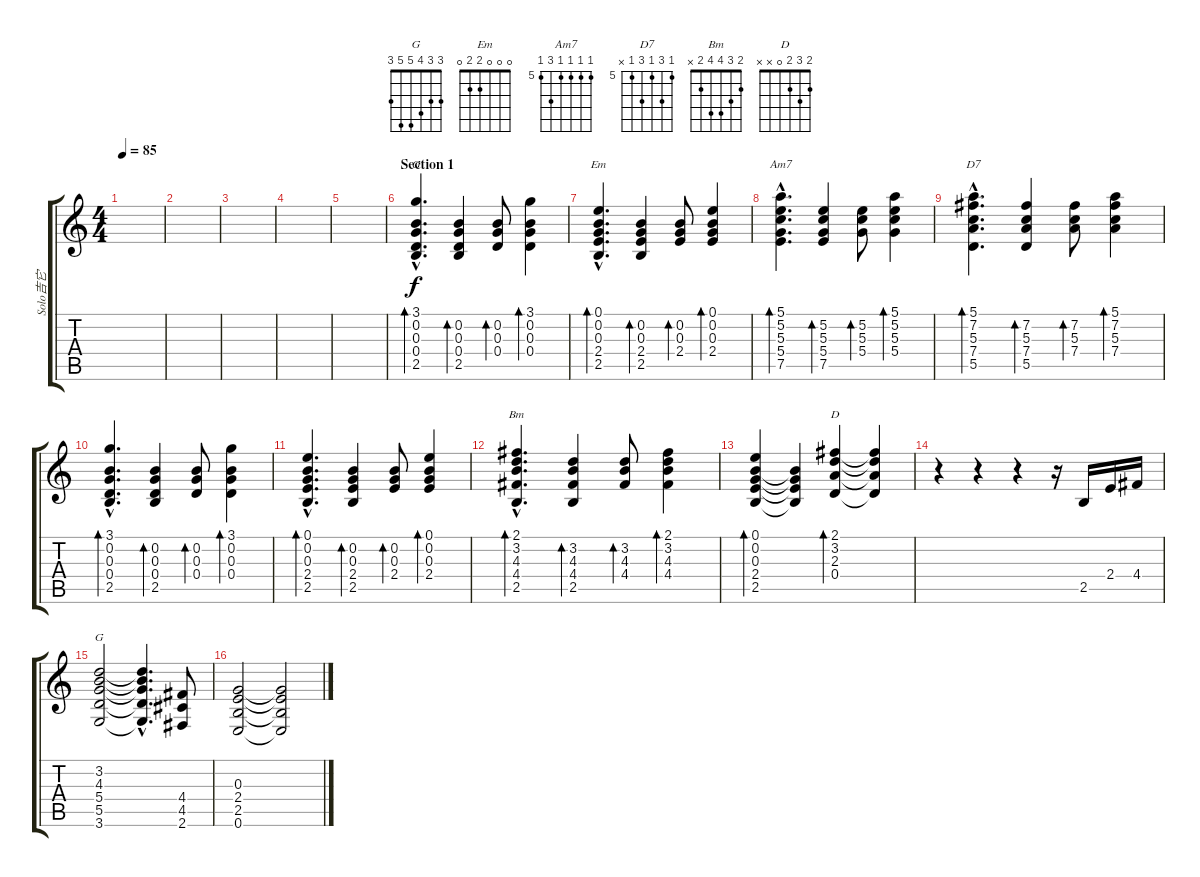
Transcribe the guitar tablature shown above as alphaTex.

\track ("Solo吉它" "Solo吉它") {instrument acousticguitarsteel}
\staff {score tabs}
\tuning (E4 B3 G3 D3 A2 E2) {hide}
\chord ("G" 3 0 0 0 2 3)
\chord ("Em" 0 0 0 2 2 0)
\chord ("Am7" 5 5 5 5 7 5) {firstfret 5}
\chord ("D7" 5 7 5 7 5 x) {firstfret 5}
\chord ("Bm" 2 3 4 4 2 x)
\chord ("D" 2 3 2 0 x x)
\chord ("G" 3 3 4 5 5 3)
\ts (4 4)
\tempo 85
\clef g2
\ks c
|
|
|
|
|
\section ("" "Section 1")
(3.1{hac} 0.2{hac} 0.3{hac} 0.4{hac} 2.5{hac}).4{d bd 30 ch "G"} (0.2 0.3 0.4 2.5).4{bd 30} (0.2 0.3 0.4).8{bd 30} (3.1 0.2 0.3 0.4).4{bd 30} |
(0.1{hac} 0.2{hac} 0.3{hac} 2.4{hac} 2.5{hac}).4{d bd 30 ch "Em"} (0.2 0.3 2.4 2.5).4{bd 30} (0.2 0.3 2.4).8{bd 30} (0.1 0.2 0.3 2.4).4{bd 30} |
(5.1{hac} 5.2{hac} 5.3{hac} 5.4{hac} 7.5{hac}).4{d bd 30 ch "Am7"} (5.2 5.3 5.4 7.5).4{bd 30} (5.2 5.3 5.4).8{bd 30} (5.1 5.2 5.3 5.4).4{bd 30} |
(5.1{hac} 7.2{hac} 5.3{hac} 7.4{hac} 5.5{hac}).4{d bd 30 ch "D7"} (7.2 5.3 7.4 5.5).4{bd 30} (7.2 5.3 7.4).8{bd 30} (5.1 7.2 5.3 7.4).4{bd 30} |
(3.1{hac} 0.2{hac} 0.3{hac} 0.4{hac} 2.5{hac}).4{d bd 30} (0.2 0.3 0.4 2.5).4{bd 30} (0.2 0.3 0.4).8{bd 30} (3.1 0.2 0.3 0.4).4{bd 30} |
(0.1{hac} 0.2{hac} 0.3{hac} 2.4{hac} 2.5{hac}).4{d bd 30} (0.2 0.3 2.4 2.5).4{bd 30} (0.2 0.3 2.4).8{bd 30} (0.1 0.2 0.3 2.4).4{bd 30} |
(2.1{hac} 3.2{hac} 4.3{hac} 4.4{hac} 2.5{hac}).4{d bd 30 ch "Bm"} (3.2 4.3 4.4 2.5).4{bd 30} (3.2 4.3 4.4).8{bd 30} (2.1 3.2 4.3 4.4).4{bd 30} |
(0.1 0.2 0.3 2.4 2.5).4{bd 240} (0.2{t} 0.3{t} 2.4{t} 2.5{t}).4 (2.1 3.2 2.3 0.4).4{bd 240 ch "D"} (2.1{t} 3.2{t} 2.3{t} 0.4{t}).4 |
r.4 r.4 r.4 r.16 2.5.16{volume 11 instrument distortionguitar} 2.4.16 4.4.16 |
(3.2 4.3 5.4 5.5 3.6).2{ch "G"} (3.2{hac t} 4.3{hac t} 5.4{hac t} 5.5{hac t} 3.6{hac t}).4{d} (4.4 4.5 2.6).8 |
(0.3 2.4 2.5 0.6).2 (0.3{t} 2.4{t} 2.5{t} 0.6{t}).2
